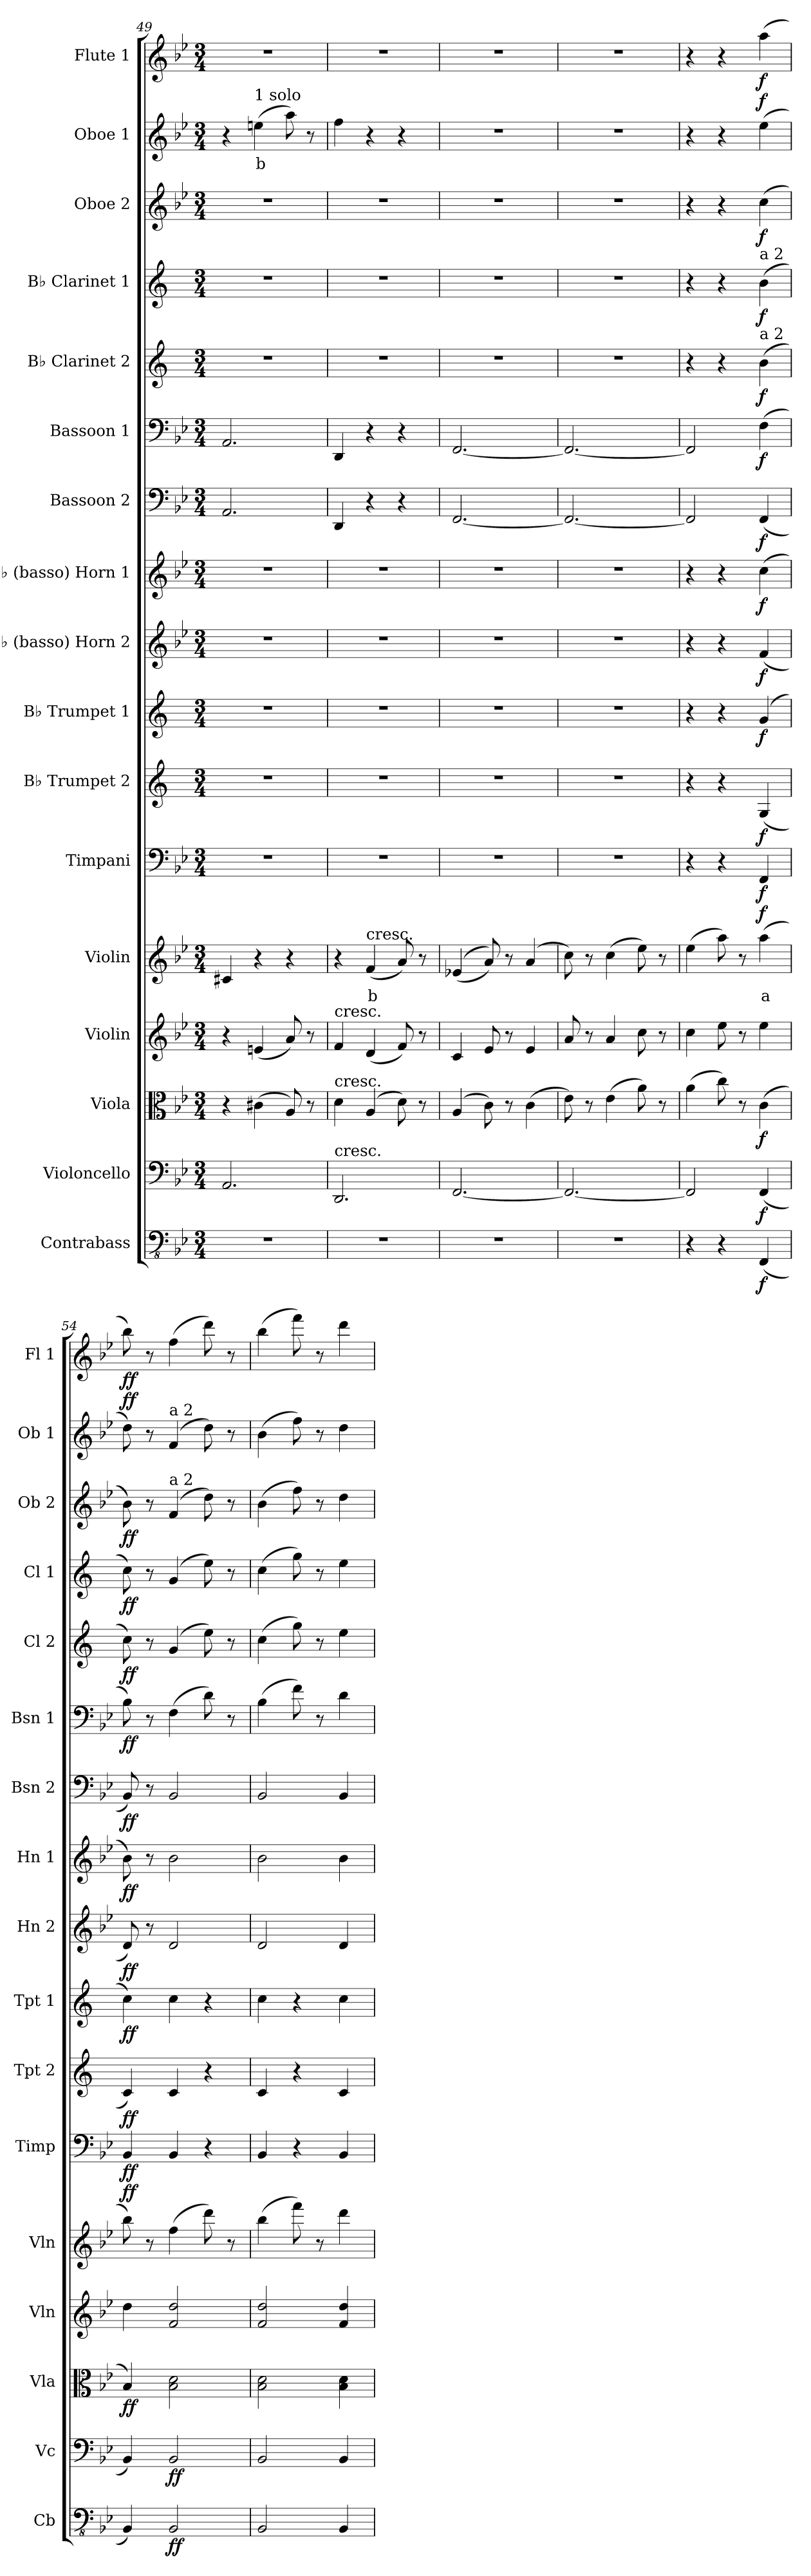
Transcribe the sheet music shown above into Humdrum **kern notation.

**kern	**dynam	**kern	**dynam	**kern	**dynam	**kern	**kern	**text	**dynam	**kern	**dynam	**kern	**dynam	**kern	**dynam	**kern	**dynam	**kern	**dynam	**kern	**dynam	**kern	**dynam	**kern	**dynam	**kern	**dynam	**kern	**dynam	**kern	**text	**dynam	**kern	**dynam
*part17	*part17	*part16	*part16	*part15	*part15	*part14	*part13	*part13	*part13	*part12	*part12	*part11	*part11	*part10	*part10	*part9	*part9	*part8	*part8	*part7	*part7	*part6	*part6	*part5	*part5	*part4	*part4	*part3	*part3	*part2	*part2	*part2	*part1	*part1
*staff17	*staff17	*staff16	*staff16	*staff15	*staff15	*staff14	*staff13	*staff13	*staff13	*staff12	*staff12	*staff11	*staff11	*staff10	*staff10	*staff9	*staff9	*staff8	*staff8	*staff7	*staff7	*staff6	*staff6	*staff5	*staff5	*staff4	*staff4	*staff3	*staff3	*staff2	*staff2	*staff2	*staff1	*staff1
*I"Contrabass	*	*I"Violoncello	*	*I"Viola	*	*I"Violin	*I"Violin	*	*	*I"Timpani	*	*I"B♭ Trumpet 2	*	*I"B♭ Trumpet 1	*	*I"B♭ (basso) Horn 2	*	*I"B♭ (basso) Horn 1	*	*I"Bassoon 2	*	*I"Bassoon 1	*	*I"B♭ Clarinet 2	*	*I"B♭ Clarinet 1	*	*I"Oboe 2	*	*I"Oboe 1	*	*	*I"Flute 1	*
*I'Cb	*	*I'Vc	*	*I'Vla	*	*I'Vln	*I'Vln	*	*	*I'Timp	*	*I'Tpt 2	*	*I'Tpt 1	*	*I'Hn 2	*	*I'Hn 1	*	*I'Bsn 2	*	*I'Bsn 1	*	*I'Cl 2	*	*I'Cl 1	*	*I'Ob 2	*	*I'Ob 1	*	*	*I'Fl 1	*
*clefFv4	*	*clefF4	*	*clefC3	*	*clefG2	*clefG2	*	*	*clefF4	*	*clefG2	*	*clefG2	*	*clefG2	*	*clefG2	*	*clefF4	*	*clefF4	*	*clefG2	*	*clefG2	*	*clefG2	*	*clefG2	*	*	*clefG2	*
*	*	*	*	*	*	*	*	*	*	*	*	*ITrd1c2	*	*ITrd1c2	*	*ITrd8c14	*	*ITrd8c14	*	*	*	*	*	*ITrd1c2	*	*ITrd1c2	*	*	*	*	*	*	*	*
*k[b-e-]	*	*k[b-e-]	*	*k[b-e-]	*	*k[b-e-]	*k[b-e-]	*	*	*k[b-e-]	*	*k[b-e-]	*	*k[b-e-]	*	*k[b-e-]	*	*k[b-e-]	*	*k[b-e-]	*	*k[b-e-]	*	*k[b-e-]	*	*k[b-e-]	*	*k[b-e-]	*	*k[b-e-]	*	*	*k[b-e-]	*
*M3/4	*	*M3/4	*	*M3/4	*	*M3/4	*M3/4	*	*	*M3/4	*	*M3/4	*	*M3/4	*	*M3/4	*	*M3/4	*	*M3/4	*	*M3/4	*	*M3/4	*	*M3/4	*	*M3/4	*	*M3/4	*	*	*M3/4	*
=49	=49	=49	=49	=49	=49	=49	=49	=49	=49	=49	=49	=49	=49	=49	=49	=49	=49	=49	=49	=49	=49	=49	=49	=49	=49	=49	=49	=49	=49	=49	=49	=49	=49	=49
2.r	.	2.AA/	.	4r	.	4r	4c#X/	.	.	2.r	.	2.r	.	2.r	.	2.r	.	2.r	.	2.AA/	.	2.AA/	.	2.r	.	2.r	.	2.r	.	4r	.	.	2.r	.
!	!	!	!	!	!	!	!	!	!	!	!	!	!	!	!	!	!	!	!	!	!	!	!	!	!	!	!	!	!	!LO:TX:a:t=1 solo	!	!	!	!
!	!	!	!	!	!	!	!	!	!	!	!	!	!	!	!	!	!	!	!	!	!	!	!	!	!	!	!	!	!	!	!LO:LY:b:color=#FF0000	!	!	!
.	.	.	.	(>4c#X\	.	(<4en/	4r	.	.	.	.	.	.	.	.	.	.	.	.	.	.	.	.	.	.	.	.	.	.	(>4een\	b	.	.	.
.	.	.	.	8A/)	.	8a/)	4r	.	.	.	.	.	.	.	.	.	.	.	.	.	.	.	.	.	.	.	.	.	.	8aa\)	.	.	.	.
.	.	.	.	8r	.	8r	.	.	.	.	.	.	.	.	.	.	.	.	.	.	.	.	.	.	.	.	.	.	.	8r	.	.	.	.
=50	=50	=50	=50	=50	=50	=50	=50	=50	=50	=50	=50	=50	=50	=50	=50	=50	=50	=50	=50	=50	=50	=50	=50	=50	=50	=50	=50	=50	=50	=50	=50	=50	=50	=50
!	!	!	!	!	!	!LO:TX:a:t=cresc.	!	!	!	!	!	!	!	!	!	!	!	!	!	!	!	!	!	!	!	!	!	!	!	!	!	!	!	!
!	!	!	!	!LO:TX:a:t=cresc.	!	!	!	!	!	!	!	!	!	!	!	!	!	!	!	!	!	!	!	!	!	!	!	!	!	!	!	!	!	!
!	!	!LO:TX:a:t=cresc.	!	!	!	!	!	!	!	!	!	!	!	!	!	!	!	!	!	!	!	!	!	!	!	!	!	!	!	!	!	!	!	!
2.r	.	2.DD/	.	4d\	.	4f/	4r	.	.	2.r	.	2.r	.	2.r	.	2.r	.	2.r	.	4DD/	.	4DD/	.	2.r	.	2.r	.	2.r	.	4ff\	.	.	2.r	.
!	!	!	!	!	!	!	!LO:TX:a:t=cresc.	!	!	!	!	!	!	!	!	!	!	!	!	!	!	!	!	!	!	!	!	!	!	!	!	!	!	!
!	!	!	!	!	!	!	!	!LO:LY:b:color=#FF0000	!	!	!	!	!	!	!	!	!	!	!	!	!	!	!	!	!	!	!	!	!	!	!	!	!	!
.	.	.	.	(>4A/	.	(<4d/	(<4f/	b	.	.	.	.	.	.	.	.	.	.	.	4r	.	4r	.	.	.	.	.	.	.	4r	.	.	.	.
.	.	.	.	8d\)	.	8f/)	8a/)	.	.	.	.	.	.	.	.	.	.	.	.	4r	.	4r	.	.	.	.	.	.	.	4r	.	.	.	.
.	.	.	.	8r	.	8r	8r	.	.	.	.	.	.	.	.	.	.	.	.	.	.	.	.	.	.	.	.	.	.	.	.	.	.	.
=51	=51	=51	=51	=51	=51	=51	=51	=51	=51	=51	=51	=51	=51	=51	=51	=51	=51	=51	=51	=51	=51	=51	=51	=51	=51	=51	=51	=51	=51	=51	=51	=51	=51	=51
2.r	.	[2.FF/	.	(>4A/	.	4c/	(<(<4e-X/	.	.	2.r	.	2.r	.	2.r	.	2.r	.	2.r	.	[2.FF/	.	[2.FF/	.	2.r	.	2.r	.	2.r	.	2.r	.	.	2.r	.
.	.	.	.	8c\)	.	8e-/	8a/))	.	.	.	.	.	.	.	.	.	.	.	.	.	.	.	.	.	.	.	.	.	.	.	.	.	.	.
.	.	.	.	8r	.	8r	8r	.	.	.	.	.	.	.	.	.	.	.	.	.	.	.	.	.	.	.	.	.	.	.	.	.	.	.
.	.	.	.	(>4c\	.	4e-/	(<4a/	.	.	.	.	.	.	.	.	.	.	.	.	.	.	.	.	.	.	.	.	.	.	.	.	.	.	.
=52	=52	=52	=52	=52	=52	=52	=52	=52	=52	=52	=52	=52	=52	=52	=52	=52	=52	=52	=52	=52	=52	=52	=52	=52	=52	=52	=52	=52	=52	=52	=52	=52	=52	=52
2.r	.	2.FF/_	.	8e-\)	.	8a/	8cc\)	.	.	2.r	.	2.r	.	2.r	.	2.r	.	2.r	.	2.FF/_	.	2.FF/_	.	2.r	.	2.r	.	2.r	.	2.r	.	.	2.r	.
.	.	.	.	8r	.	8r	8r	.	.	.	.	.	.	.	.	.	.	.	.	.	.	.	.	.	.	.	.	.	.	.	.	.	.	.
.	.	.	.	(>4e-\	.	4a/	(>4cc\	.	.	.	.	.	.	.	.	.	.	.	.	.	.	.	.	.	.	.	.	.	.	.	.	.	.	.
.	.	.	.	8a\)	.	8cc\	8ee-\)	.	.	.	.	.	.	.	.	.	.	.	.	.	.	.	.	.	.	.	.	.	.	.	.	.	.	.
.	.	.	.	8r	.	8r	8r	.	.	.	.	.	.	.	.	.	.	.	.	.	.	.	.	.	.	.	.	.	.	.	.	.	.	.
=53	=53	=53	=53	=53	=53	=53	=53	=53	=53	=53	=53	=53	=53	=53	=53	=53	=53	=53	=53	=53	=53	=53	=53	=53	=53	=53	=53	=53	=53	=53	=53	=53	=53	=53
4r	.	2FF/]	.	(>4a\	.	4cc\	(>4ee-\	.	.	4r	.	4r	.	4r	.	4r	.	4r	.	2FF/]	.	2FF/]	.	4r	.	4r	.	4r	.	4r	.	.	4r	.
4r	.	.	.	8cc\)	.	8ee-\	8aa\)	.	.	4r	.	4r	.	4r	.	4r	.	4r	.	.	.	.	.	4r	.	4r	.	4r	.	4r	.	.	4r	.
.	.	.	.	8r	.	8r	8r	.	.	.	.	.	.	.	.	.	.	.	.	.	.	.	.	.	.	.	.	.	.	.	.	.	.	.
!	!	!	!	!	!	!	!	!	!	!	!	!	!	!	!	!	!	!	!	!	!	!	!	!	!	!LO:TX:a:t=a 2	!	!	!	!	!	!	!	!
!	!	!	!	!	!	!	!	!	!	!	!	!	!	!	!	!	!	!	!	!	!	!	!	!LO:TX:a:t=a 2	!	!	!	!	!	!	!	!	!	!
!	!LO:DY:b	!	!LO:DY:b	!	!LO:DY:b	!	!	!LO:LY:b:color=#FF0000	!LO:DY:b	!	!LO:DY:b	!	!LO:DY:b	!	!LO:DY:b	!	!LO:DY:b	!	!LO:DY:b	!	!LO:DY:b	!	!LO:DY:b	!	!LO:DY:b	!	!LO:DY:b	!	!LO:DY:b	!	!	!LO:DY:b	!	!LO:DY:b
(<4FFF/	f	(<4FF/	f	(>4c\	f	4ee-\	(>4aa\	a	f	4FF/	f	(<4F/	f	(<4f/	f	(>4F/	f	(>4c\	f	(<4FF/	f	(>4F\	f	(>4a\	f	(>4a\	f	(>4cc\	f	(>4ee-\	.	f	(>4aa\	f
!!LO:PB:g=z
=54	=54	=54	=54	=54	=54	=54	=54	=54	=54	=54	=54	=54	=54	=54	=54	=54	=54	=54	=54	=54	=54	=54	=54	=54	=54	=54	=54	=54	=54	=54	=54	=54	=54	=54
!	!	!	!	!	!LO:DY:b	!	!	!	!LO:DY:b	!	!LO:DY:b	!	!LO:DY:b	!	!LO:DY:b	!	!LO:DY:b	!	!LO:DY:b	!	!LO:DY:b	!	!LO:DY:b	!	!LO:DY:b	!	!LO:DY:b	!	!LO:DY:b	!	!	!LO:DY:b	!	!LO:DY:b
4BBB-/)	.	4BB-/)	.	4B-/)	ff	4dd\	8bb-\)	.	ff	4BB-/	ff	4B-/)	ff	4b-\)	ff	8D/)	ff	8B-\)	ff	8BB-/)	ff	8B-\)	ff	8b-\)	ff	8b-\)	ff	8b-\)	ff	8dd\)	.	ff	8bb-\)	ff
.	.	.	.	.	.	.	8r	.	.	.	.	.	.	.	.	8r	.	8r	.	8r	.	8r	.	8r	.	8r	.	8r	.	8r	.	.	8r	.
!	!	!	!	!	!	!	!	!	!	!	!	!	!	!	!	!	!	!	!	!	!	!	!	!	!	!	!	!	!	!LO:TX:a:t=a 2	!	!	!	!
!	!	!	!	!	!	!	!	!	!	!	!	!	!	!	!	!	!	!	!	!	!	!	!	!	!	!	!	!LO:TX:a:t=a 2	!	!	!	!	!	!
!	!LO:DY:b	!	!LO:DY:b	!	!	!	!	!	!	!	!	!	!	!	!	!	!	!	!	!	!	!	!	!	!	!	!	!	!	!	!	!	!	!
2BBB-/	ff	2BB-/	ff	2B-\ 2d\	.	2f/ 2dd/	(>4ff\	.	.	4BB-/	.	4B-/	.	4b-\	.	2D/	.	2B-\	.	2BB-/	.	(>4F\	.	(>4f/	.	(>4f/	.	(>4f/	.	(>4f/	.	.	(>4ff\	.
.	.	.	.	.	.	.	8ddd\)	.	.	4r	.	4r	.	4r	.	.	.	.	.	.	.	8d\)	.	8dd\)	.	8dd\)	.	8dd\)	.	8dd\)	.	.	8ddd\)	.
.	.	.	.	.	.	.	8r	.	.	.	.	.	.	.	.	.	.	.	.	.	.	8r	.	8r	.	8r	.	8r	.	8r	.	.	8r	.
=55	=55	=55	=55	=55	=55	=55	=55	=55	=55	=55	=55	=55	=55	=55	=55	=55	=55	=55	=55	=55	=55	=55	=55	=55	=55	=55	=55	=55	=55	=55	=55	=55	=55	=55
2BBB-/	.	2BB-/	.	2B-\ 2d\	.	2f/ 2dd/	(>4bb-\	.	.	4BB-/	.	4B-/	.	4b-\	.	2D/	.	2B-\	.	2BB-/	.	(>4B-\	.	(>4b-\	.	(>4b-\	.	(>4b-\	.	(>4b-\	.	.	(>4bb-\	.
.	.	.	.	.	.	.	8fff\)	.	.	4r	.	4r	.	4r	.	.	.	.	.	.	.	8f\)	.	8ff\)	.	8ff\)	.	8ff\)	.	8ff\)	.	.	8fff\)	.
.	.	.	.	.	.	.	8r	.	.	.	.	.	.	.	.	.	.	.	.	.	.	8r	.	8r	.	8r	.	8r	.	8r	.	.	8r	.
4BBB-/	.	4BB-/	.	4B-\ 4d\	.	4f/ 4dd/	4ddd\	.	.	4BB-/	.	4B-/	.	4b-\	.	4D/	.	4B-\	.	4BB-/	.	4d\	.	4dd\	.	4dd\	.	4dd\	.	4dd\	.	.	4ddd\	.
=	=	=	=	=	=	=	=	=	=	=	=	=	=	=	=	=	=	=	=	=	=	=	=	=	=	=	=	=	=	=	=	=	=	=
*-	*-	*-	*-	*-	*-	*-	*-	*-	*-	*-	*-	*-	*-	*-	*-	*-	*-	*-	*-	*-	*-	*-	*-	*-	*-	*-	*-	*-	*-	*-	*-	*-	*-	*-
